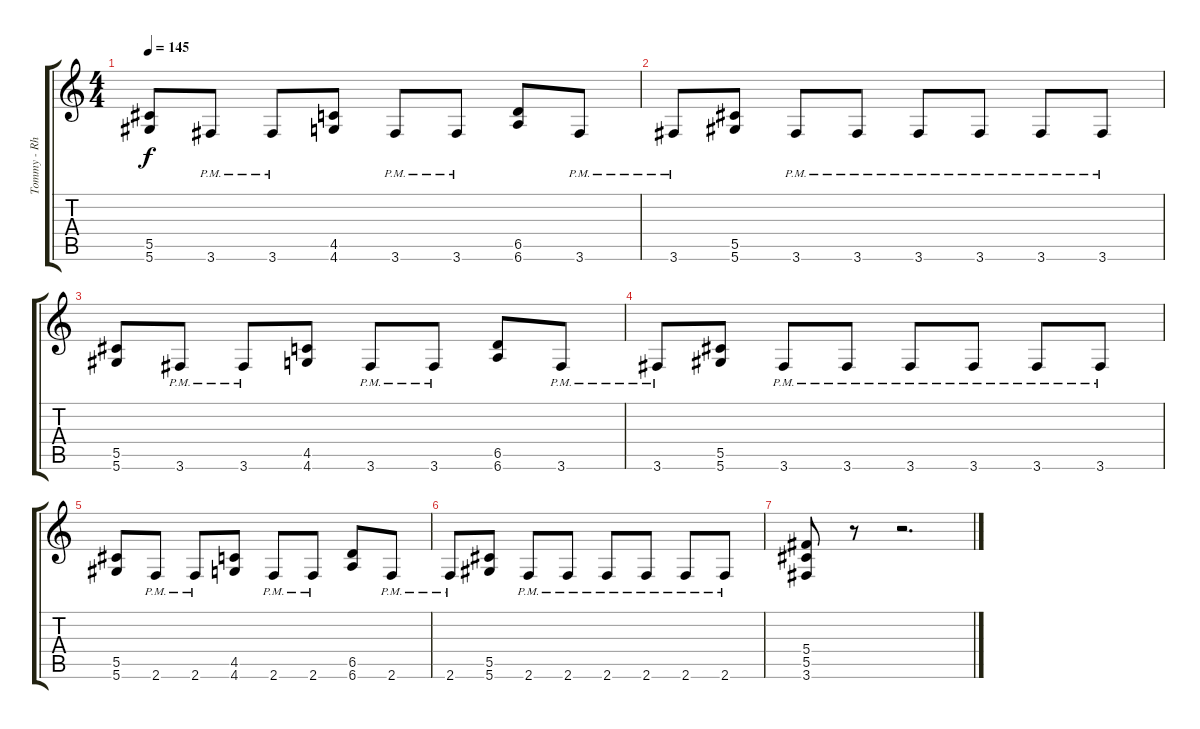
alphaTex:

\track ("Tommy - Rhythm Guitar" "Tommy - Rh") {instrument distortionguitar}
\staff {score tabs}
\tuning (Eb4 Bb3 Gb3 Db3 Ab2 Eb2) {hide}
\ts (4 4)
\tempo 145
\clef g2
\ks c
(5.5 5.6).8{dy f} 3.6{pm}.8 3.6{pm}.8 (4.5 4.6).8 3.6{pm}.8 3.6{pm}.8 (6.5 6.6).8 3.6{pm}.8 |
3.6{pm}.8 (5.5 5.6).8 3.6{pm}.8 3.6{pm}.8 3.6{pm}.8 3.6{pm}.8 3.6{pm}.8 3.6{pm}.8 |
(5.5 5.6).8 3.6{pm}.8 3.6{pm}.8 (4.5 4.6).8 3.6{pm}.8 3.6{pm}.8 (6.5 6.6).8 3.6{pm}.8 |
3.6{pm}.8 (5.5 5.6).8 3.6{pm}.8 3.6{pm}.8 3.6{pm}.8 3.6{pm}.8 3.6{pm}.8 3.6{pm}.8 |
(5.5 5.6).8 2.6{pm}.8 2.6{pm}.8 (4.5 4.6).8 2.6{pm}.8 2.6{pm}.8 (6.5 6.6).8 2.6{pm}.8 |
2.6{pm}.8 (5.5 5.6).8 2.6{pm}.8 2.6{pm}.8 2.6{pm}.8 2.6{pm}.8 2.6{pm}.8 2.6{pm}.8 |
(5.4 5.5 3.6).8 r.8 r.2{d}
